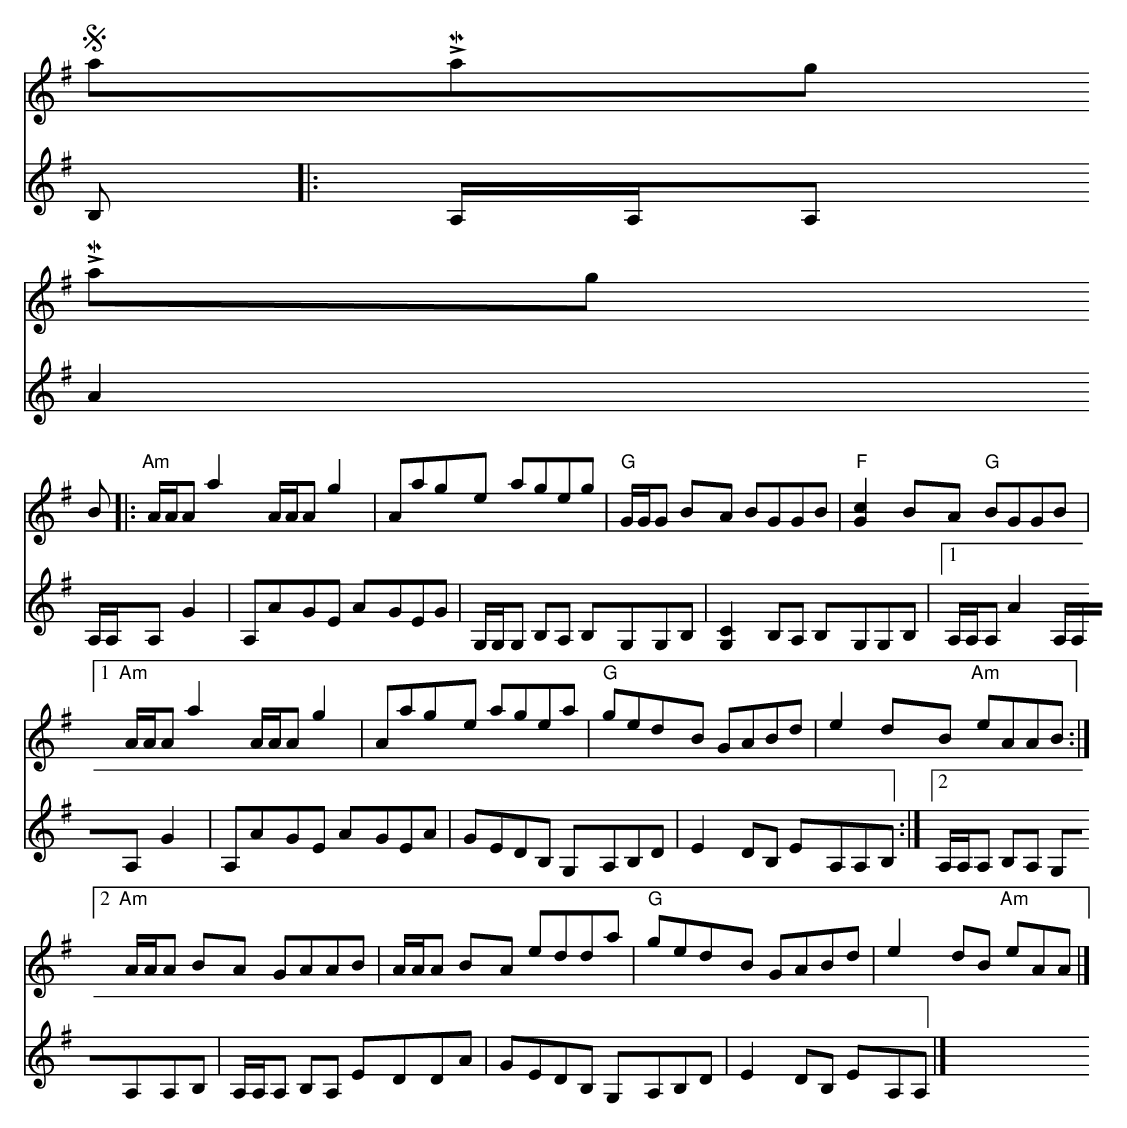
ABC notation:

X:1
K: ADor
$SmallLMargin
$NormLMargin
V:1 up
B|: "Am"A/A/A a2 A/A/A g2| Aage ageg| "G"G/G/G BA BGGB| "F"[c2G2]BA "G"BGGB|
   [1"Am"A/A/A a2 A/A/A g2| Aage agea| "G"gedB GABd| e2dB "Am"eAAB:|2
   "Am"A/A/A BA GAAB| A/A/A BA edda| "G"gedB GABd| e2dB "Am"eAA|]
V:2
B,|:A,/2A,/2A, A2 A,/2A,/2A, G2| A,AGE AGEG|G,/2G,/2G, B,A, B,G,G,B,|[C2G,2]B,A, B,G,G,B,|
    [1A,/2A,/2A, A2 A,/2A,/2A, G2| A,AGE AGEA| GEDB, G,A,B,D| E2DB, EA,A,B,:|2
    A,/2A,/2A, B,A, G,A,A,B,| A,/2A,/2A, B,A, EDDA| GEDB, G,A,B,D| E2DB, EA,A,|]
